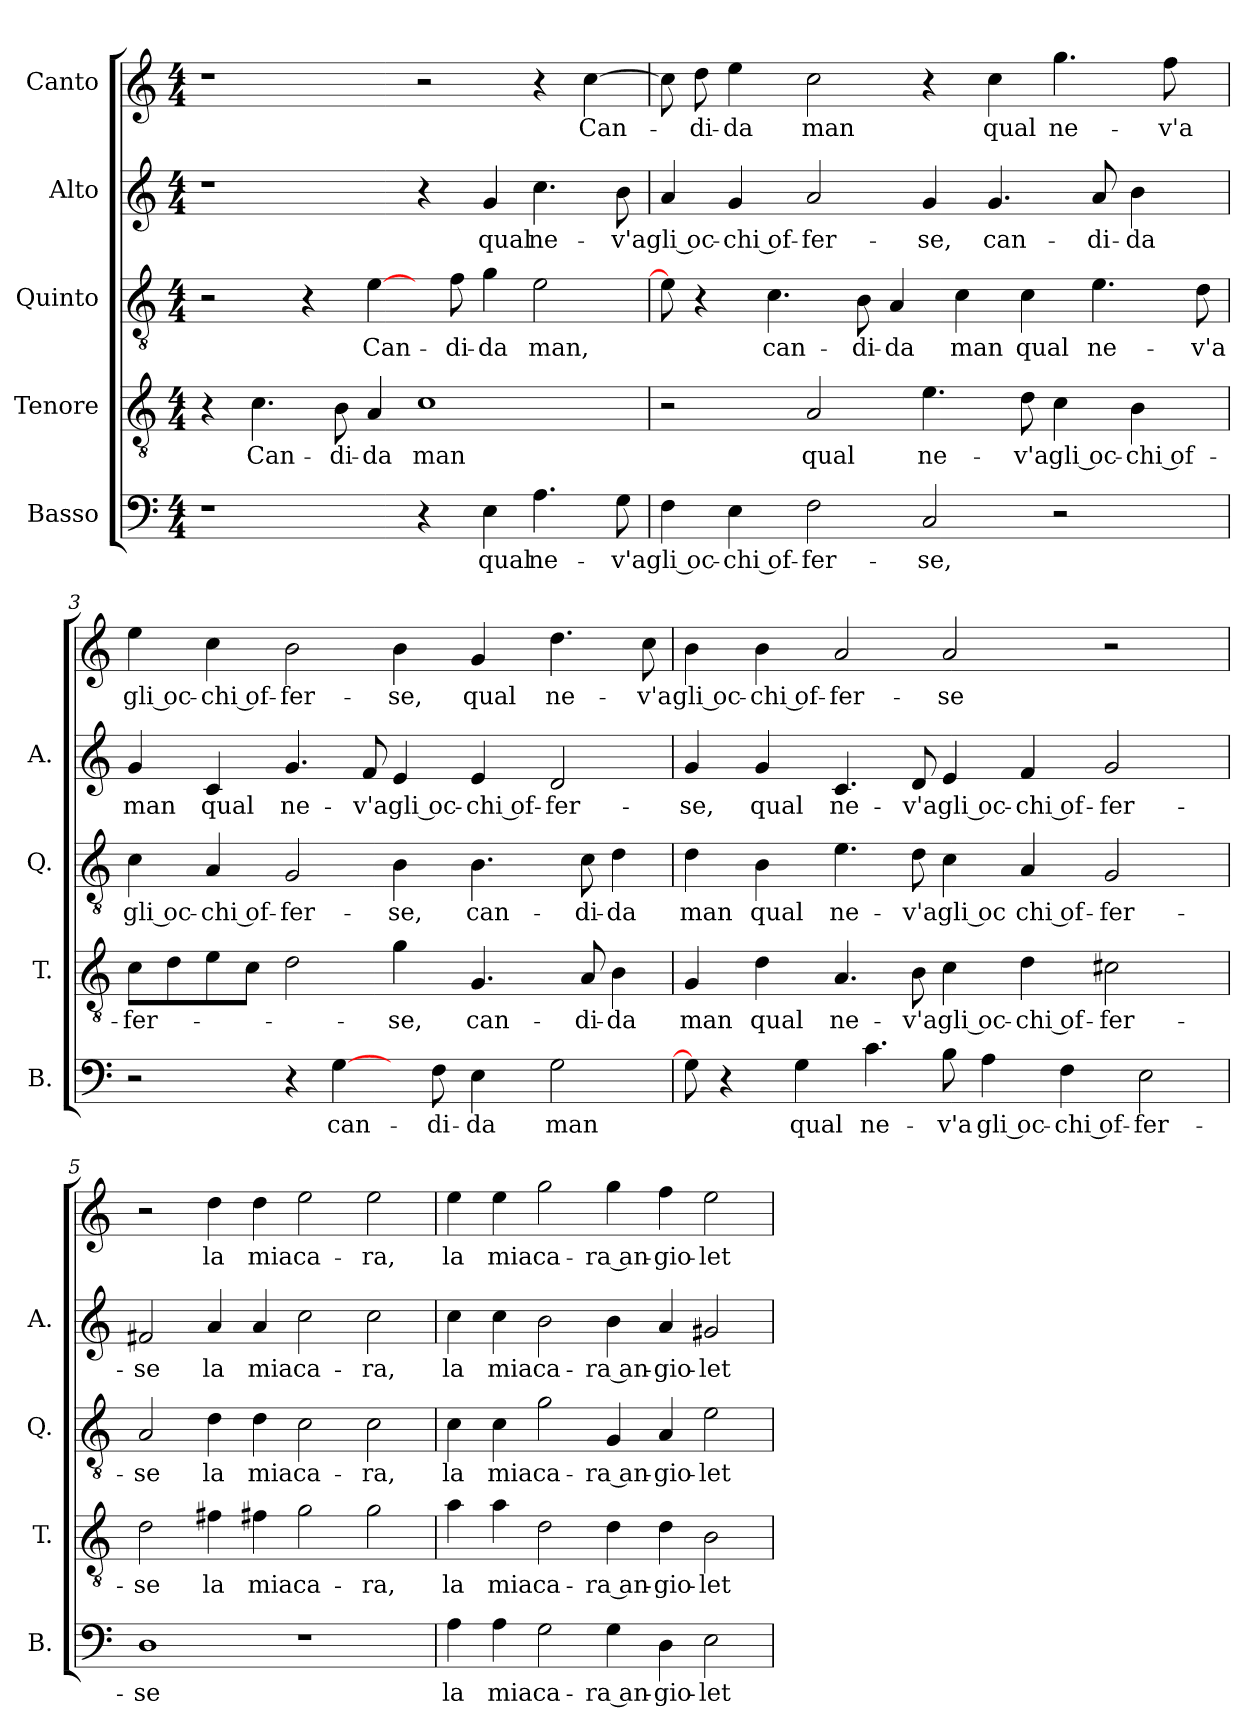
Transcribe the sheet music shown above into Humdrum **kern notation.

**kern	**text	**kern	**text	**kern	**text	**kern	**text	**kern	**text
*part5	*part5	*part4	*part4	*part3	*part3	*part2	*part2	*part1	*part1
*staff5	*staff5	*staff4	*staff4	*staff3	*staff3	*staff2	*staff2	*staff1	*staff1
*I"Basso	*	*I"Tenore	*	*I"Quinto	*	*I"Alto	*	*I"Canto	*
*I'B.	*	*I'T.	*	*I'Q.	*	*I'A.	*	*	*
*clefF4	*	*clefGv2	*	*clefGv2	*	*clefG2	*	*clefG2	*
*k[]	*	*k[]	*	*k[]	*	*k[]	*	*k[]	*
*C:	*	*C:	*	*C:	*	*C:	*	*C:	*
*M4/4	*	*M4/4	*	*M4/4	*	*M4/4	*	*M4/4	*
=1	=1	=1	=1	=1	=1	=1	=1	=1	=1
1r	.	4r	.	2r	.	1r	.	1r	.
.	.	4.c\	Can-	.	.	.	.	.	.
.	.	.	.	4r	.	.	.	.	.
.	.	8B\	-di-	.	.	.	.	.	.
.	.	4A/	-da	[4e\	Can-	.	.	.	.
4r	.	1c\	man	8ryy	.	4r	.	2r	.
.	.	.	.	8f\	-di-	.	.	.	.
4E\	qual	.	.	4g\	-da	4g/	qual	.	.
4.A\	ne-	.	.	2e\	man,	4.cc\	ne-	4r	.
.	.	.	.	.	.	.	.	[4cc\	Can-
8G\	-v'a	.	.	.	.	8b\	-v'a	.	.
=2	=2	=2	=2	=2	=2	=2	=2	=2	=2
4F\	gli oc-	2r	.	8e\]	.	4a/	gli oc-	8cc\]	.
.	.	.	.	4r	.	.	.	8dd\	-di-
4E\	-chi of-	.	.	.	.	4g/	-chi of-	4ee\	-da
.	.	.	.	4.c\	can-	.	.	.	.
2F\	-fer-	2A/	qual	.	.	2a/	-fer-	2cc\	man
.	.	.	.	8B\	-di-	.	.	.	.
.	.	.	.	4A/	-da	.	.	.	.
2C/	-se,	4.e\	ne-	.	.	4g/	-se,	4r	.
.	.	.	.	4c\	man	.	.	.	.
.	.	.	.	.	.	4.g/	can-	4cc\	qual
.	.	8d\	-v'a	4c\	qual	.	.	.	.
2r	.	4c\	gli oc-	.	.	.	.	4.gg\	ne-
.	.	.	.	4.e\	ne-	8a/	-di-	.	.
.	.	4B\	-chi of-	.	.	4b\	-da	.	.
.	.	.	.	.	.	.	.	8ff\	-v'a
8ryy	.	8ryy	.	8d\	-v'a	8ryy	.	8ryy	.
=3	=3	=3	=3	=3	=3	=3	=3	=3	=3
2r	.	8c\L	-fer-	4c\	gli oc-	4g/	man	4ee\	gli oc-
.	.	8d\	.	.	.	.	.	.	.
.	.	8e\	.	4A/	-chi of-	4c/	qual	4cc\	-chi of-
.	.	8c\J	.	.	.	.	.	.	.
4r	.	2d\	.	2G/	-fer-	4.g/	ne-	2b\	-fer-
[4G\	can-	.	.	.	.	.	.	.	.
.	.	.	.	.	.	8f/	-v'a	.	.
8ryy	.	4g\	-se,	4B\	-se,	4e/	gli oc-	4b\	-se,
8F\	-di-	.	.	.	.	.	.	.	.
4E\	-da	4.G/	can-	4.B\	can-	4e/	-chi of-	4g/	qual
2G\	man	.	.	.	.	2d/	-fer-	4.dd\	ne-
.	.	8A/	-di-	8c\	-di-	.	.	.	.
.	.	4B\	-da	4d\	-da	.	.	.	.
.	.	.	.	.	.	.	.	8cc\	-v'a
=4	=4	=4	=4	=4	=4	=4	=4	=4	=4
8G\]	.	4G/	man	4d\	man	4g/	-se,	4b\	gli oc-
4r	.	.	.	.	.	.	.	.	.
.	.	4d\	qual	4B\	qual	4g/	qual	4b\	-chi of-
4G\	qual	.	.	.	.	.	.	.	.
.	.	4.A/	ne-	4.e\	ne-	4.c/	ne-	2a/	-fer-
4.c\	ne-	.	.	.	.	.	.	.	.
.	.	8B\	-v'a	8d\	-v'a	8d/	-v'a	.	.
8B\	-v'a	4c\	gli oc-	4c\	gli oc	4e/	gli oc-	2a/	-se
4A\	gli oc-	.	.	.	.	.	.	.	.
.	.	4d\	-chi of-	4A/	chi of-	4f/	-chi of-	.	.
4F\	-chi of-	.	.	.	.	.	.	.	.
.	.	2c#X\	-fer-	2G/	-fer-	2g/	-fer-	2r	.
2E\	-fer-	.	.	.	.	.	.	.	.
.	.	8ryy	.	8ryy	.	8ryy	.	8ryy	.
=5	=5	=5	=5	=5	=5	=5	=5	=5	=5
1D\	-se	2d\	-se	2A/	-se	2f#X/	-se	2r	.
.	.	4f#X\	la	4d\	la	4a/	la	4dd\	la
.	.	4f#X\	mia	4d\	mia	4a/	mia	4dd\	mia
1r	.	2g\	ca-	2c\	ca-	2cc\	ca-	2ee\	ca-
.	.	2g\	-ra,	2c\	-ra,	2cc\	-ra,	2ee\	-ra,
=6	=6	=6	=6	=6	=6	=6	=6	=6	=6
4A\	la	4a\	la	4c\	la	4cc\	la	4ee\	la
4A\	mia	4a\	mia	4c\	mia	4cc\	mia	4ee\	mia
2G\	ca-	2d\	ca-	2g\	ca-	2b\	ca-	2gg\	ca-
4G\	-ra an-	4d\	-ra an-	4G/	-ra an-	4b\	-ra an-	4gg\	-ra an-
4D\	-gio-	4d\	-gio-	4A/	-gio-	4a/	-gio-	4ff\	-gio-
2E\	-let-	2B\	-let-	2e\	-let-	2g#X/	-let-	2ee\	-let-
=	=	=	=	=	=	=	=	=	=
*-	*-	*-	*-	*-	*-	*-	*-	*-	*-
